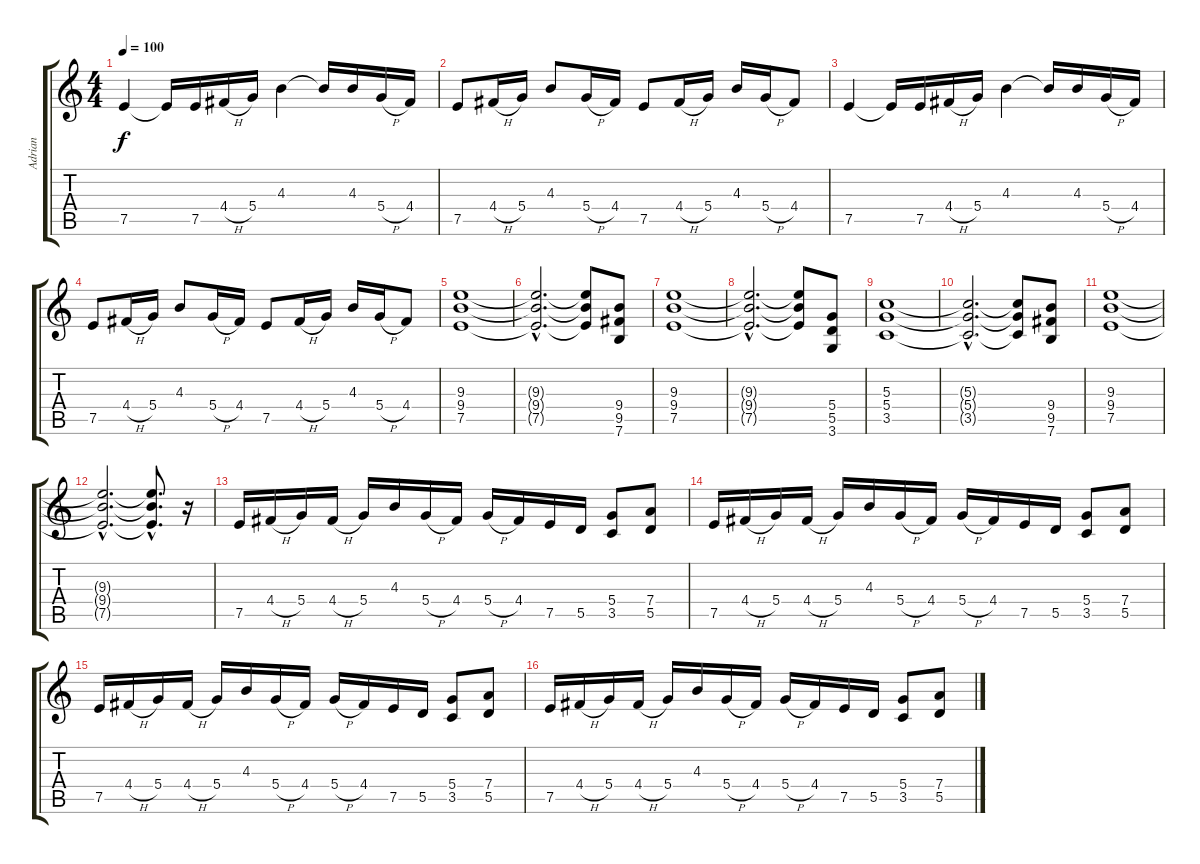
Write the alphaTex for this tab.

\track ("Adrian" "Adrian") {instrument distortionguitar}
\staff {score tabs}
\tuning (E4 B3 G3 D3 A2 E2) {hide}
\ts (4 4)
\tempo 100
\clef g2
\ks c
7.5.4{dy f} 7.5{t}.16 7.5.16 4.4{h}.16 5.4.16 4.3.4 4.3{t}.16 4.3.16 5.4{h}.16 4.4.16 |
7.5.8 4.4{h}.16 5.4.16 4.3.8 5.4{h}.16 4.4.16 7.5.8 4.4{h}.16 5.4.16 4.3.16 5.4{h}.16 4.4.8 |
7.5.4 7.5{t}.16 7.5.16 4.4{h}.16 5.4.16 4.3.4 4.3{t}.16 4.3.16 5.4{h}.16 4.4.16 |
7.5.8 4.4{h}.16 5.4.16 4.3.8 5.4{h}.16 4.4.16 7.5.8 4.4{h}.16 5.4.16 4.3.16 5.4{h}.16 4.4.8 |
(9.3 9.4 7.5).1 |
(9.3{hac t} 9.4{hac t} 7.5{hac t}).2{d} (9.3{t} 9.4{t} 7.5{t}).8 (9.4 9.5 7.6).8 |
(9.3 9.4 7.5).1 |
(9.3{hac t} 9.4{hac t} 7.5{hac t}).2{d} (9.3{t} 9.4{t} 7.5{t}).8 (5.4 5.5 3.6).8 |
(5.3 5.4 3.5).1 |
(5.3{hac t} 5.4{hac t} 3.5{hac t}).2{d} (5.3{t} 5.4{t} 3.5{t}).8 (9.4 9.5 7.6).8 |
(9.3 9.4 7.5).1 |
(9.3{hac t} 9.4{hac t} 7.5{hac t}).2{d} (9.3{hac t} 9.4{hac t} 7.5{hac t}).8{d} r.16 |
7.5.16 4.4{h}.16 5.4.16 4.4{h}.16 5.4.16 4.3.16 5.4{h}.16 4.4.16 5.4{h}.16 4.4.16 7.5.16 5.5.16 (5.4 3.5).8 (7.4 5.5).8 |
7.5.16 4.4{h}.16 5.4.16 4.4{h}.16 5.4.16 4.3.16 5.4{h}.16 4.4.16 5.4{h}.16 4.4.16 7.5.16 5.5.16 (5.4 3.5).8 (7.4 5.5).8 |
7.5.16 4.4{h}.16 5.4.16 4.4{h}.16 5.4.16 4.3.16 5.4{h}.16 4.4.16 5.4{h}.16 4.4.16 7.5.16 5.5.16 (5.4 3.5).8 (7.4 5.5).8 |
7.5.16 4.4{h}.16 5.4.16 4.4{h}.16 5.4.16 4.3.16 5.4{h}.16 4.4.16 5.4{h}.16 4.4.16 7.5.16 5.5.16 (5.4 3.5).8 (7.4 5.5).8
